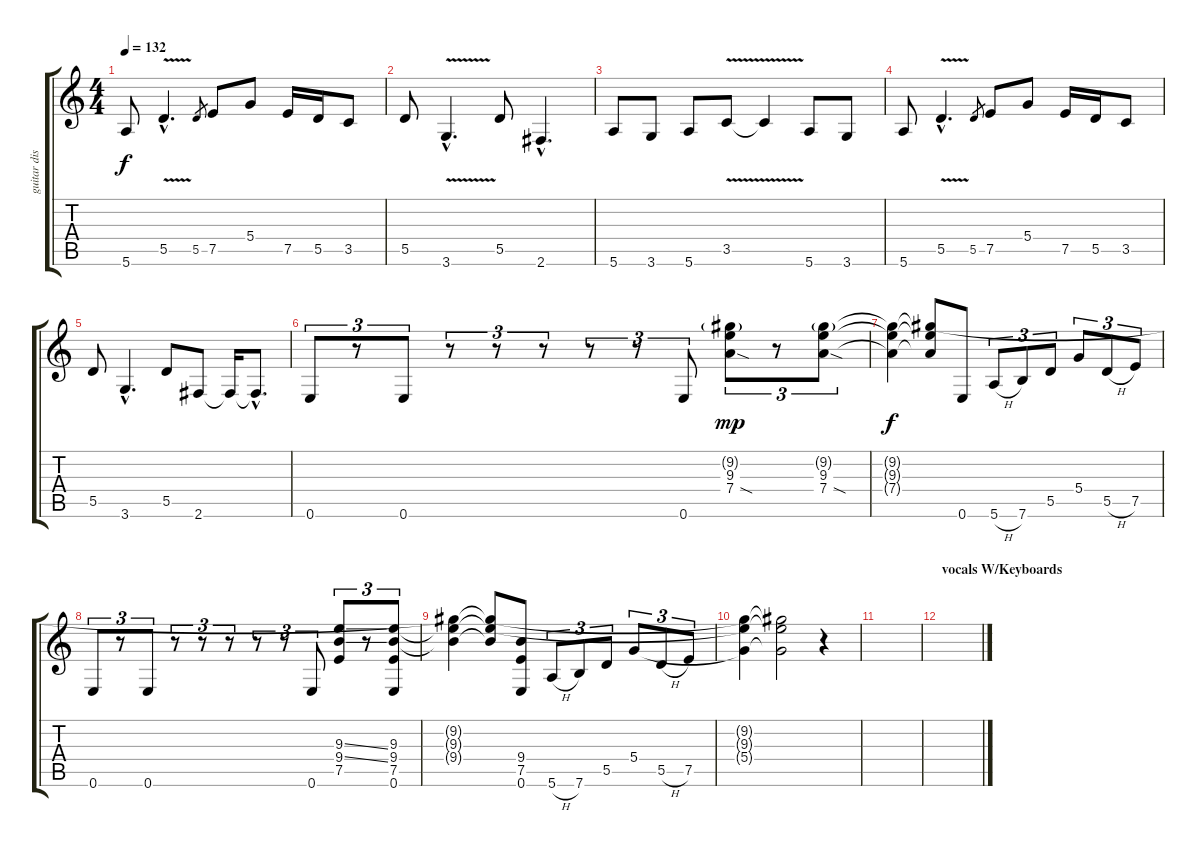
\track ("guitar dist" "guitar dis") {instrument distortionguitar}
\staff {score tabs}
\tuning (E4 B3 G3 D3 A2 E2) {hide}
\ts (4 4)
\tempo 132
\clef g2
\ks c
5.6.8{dy f} 5.5{v hac}.4{d} 5.5.8{gr} 7.5.8 5.4.8 7.5.16 5.5.16 3.5.8 |
5.5.8 3.6{v hac}.4{d} 5.5.8 2.6{hac}.4{d} |
5.6.8 3.6.8 5.6.8 3.5{v}.8 3.5{t}.4 5.6.8 3.6.8 |
5.6.8 5.5{v hac}.4{d} 5.5.8{gr} 7.5.8 5.4.8 7.5.16 5.5.16 3.5.8 |
5.5.8 3.6{hac}.4{d} 5.5.8 2.6.8 2.6{t}.16 2.6{hac t}.8{d} |
0.6.8{tu (3 2) txt " "} r.8{tu (3 2)} 0.6.8{tu (3 2)} r.8{tu (3 2)} r.8{tu (3 2)} r.8{tu (3 2)} r.8{tu (3 2)} r.8{tu (3 2)} 0.6.8{tu (3 2)} (9.2{g} 9.3 7.4{sod}).8{tu (3 2) dy mp} r.8{tu (3 2)} (9.2{g} 9.3 7.4{sod}).8{tu (3 2)} |
(9.2{t} 9.3{t} 7.4{t}).4{dy f} (9.2{t} 9.3{t} 7.4{t}).8 0.6.8 5.6{h}.8{tu (3 2)} 7.6.8{tu (3 2)} 5.5.8{tu (3 2)} 5.4.8{tu (3 2)} 5.5{h}.8{tu (3 2)} 7.5.8{tu (3 2)} |
0.6.8{tu (3 2)} r.8{tu (3 2)} 0.6.8{tu (3 2)} r.8{tu (3 2)} r.8{tu (3 2)} r.8{tu (3 2)} r.8{tu (3 2)} r.8{tu (3 2)} 0.6.8{tu (3 2)} (9.3{ss} 9.4{ss} 7.5).8{tu (3 2)} r.8{tu (3 2)} (9.3 9.4 7.5 0.6).8{tu (3 2)} |
(9.2{t} 9.3{t} 9.4{t}).4 (9.2{t} 9.3{t} 9.4{t}).8 (9.4 7.5 0.6).8 5.6{h}.8{tu (3 2)} 7.6.8{tu (3 2)} 5.5.8{tu (3 2)} 5.4.8{tu (3 2)} 5.5{h}.8{tu (3 2)} 7.5.8{tu (3 2)} |
(9.2{t} 9.3{t} 5.4{t}).4 (9.2{t} 9.3{t} 5.4{t}).2 r.4 |
|
\section ("" "vocals W/Keyboards")
